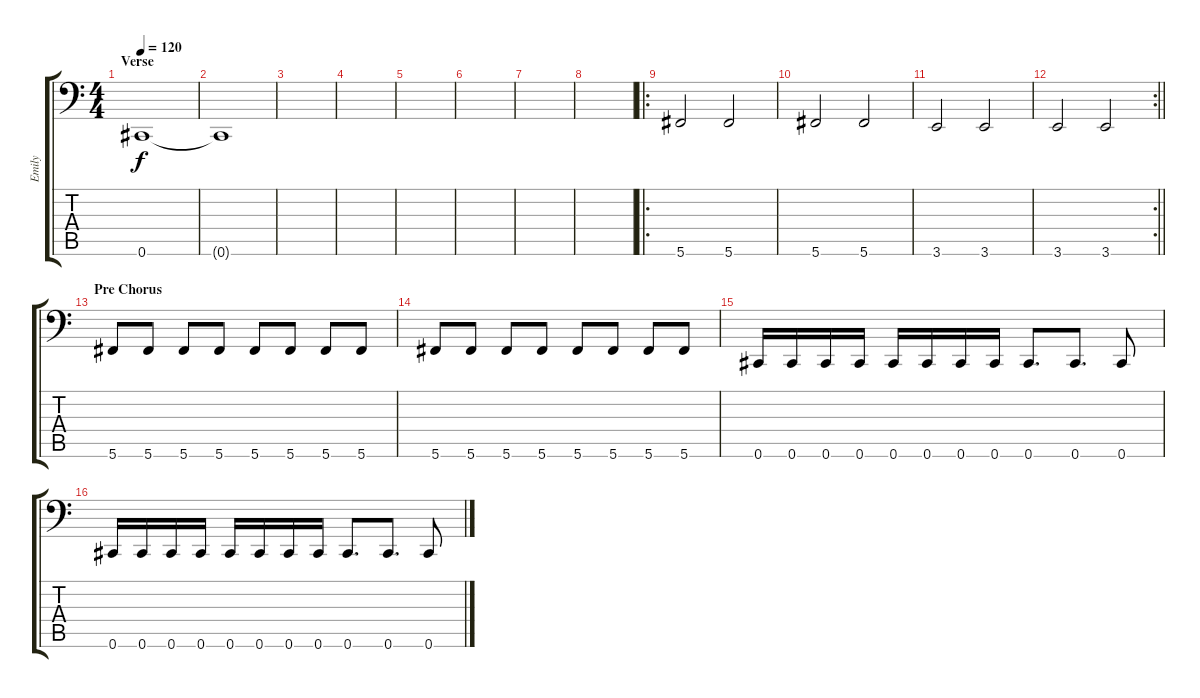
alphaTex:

\track ("Emily" "Emily") {instrument electricbasspick}
\staff {score tabs}
\tuning (Eb3 Bb2 Gb2 Db2 Ab1 Db1) {hide}
\ts (4 4)
\section ("" "Verse")
\tempo 120
\clef f4
\ks c
0.6.1{dy f} |
0.6{t}.1 |
|
|
|
|
|
|
\ro
5.6.2 5.6.2 |
5.6.2 5.6.2 |
3.6.2 3.6.2 |
\rc 2
\barLineRight lightlight
3.6.2 3.6.2 |
\section ("" "Pre Chorus")
5.6.8 5.6.8 5.6.8 5.6.8 5.6.8 5.6.8 5.6.8 5.6.8 |
5.6.8 5.6.8 5.6.8 5.6.8 5.6.8 5.6.8 5.6.8 5.6.8 |
0.6.16 0.6.16 0.6.16 0.6.16 0.6.16 0.6.16 0.6.16 0.6.16 0.6.8{d} 0.6.8{d} 0.6.8 |
0.6.16 0.6.16 0.6.16 0.6.16 0.6.16 0.6.16 0.6.16 0.6.16 0.6.8{d} 0.6.8{d} 0.6.8
